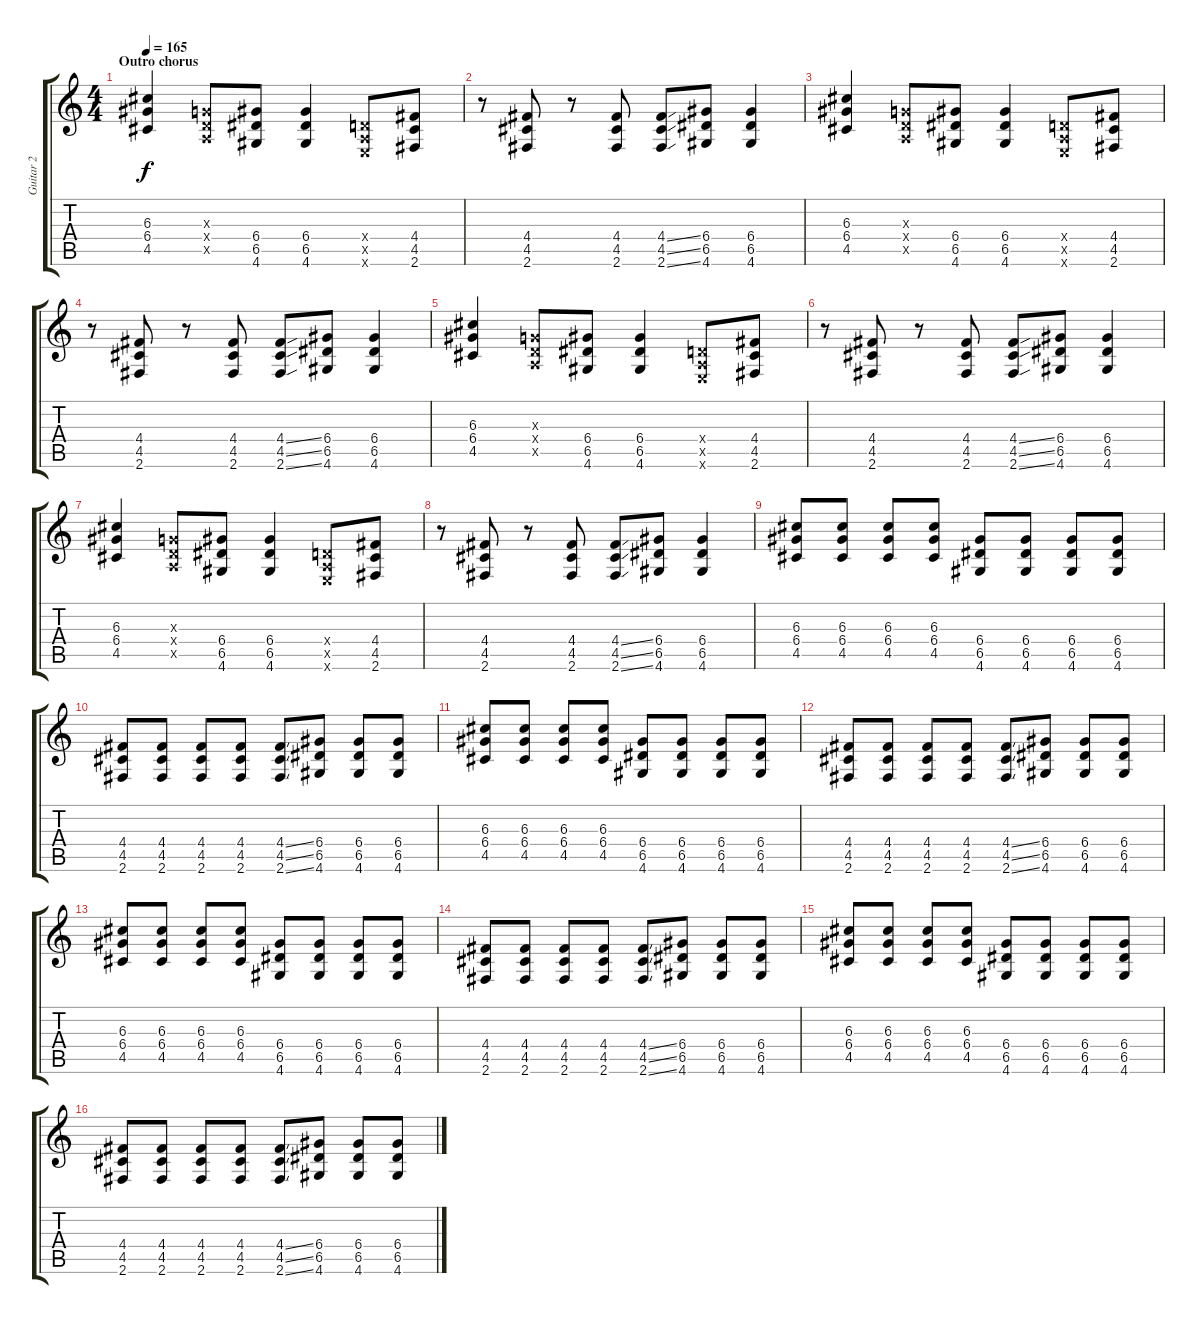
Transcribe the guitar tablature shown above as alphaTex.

\track ("Guitar 2" "Guitar 2") {instrument overdrivenguitar}
\staff {score tabs}
\tuning (E4 B3 G3 D3 A2 E2) {hide}
\ts (4 4)
\section ("" "Outro chorus")
\tempo 165
\clef g2
\ks c
(6.3 6.4 4.5).4{dy f} (0.3{x} 0.4{x} 0.5{x}).8 (6.4 6.5 4.6).8 (6.4 6.5 4.6).4 (0.4{x} 0.5{x} 0.6{x}).8 (4.4 4.5 2.6).8 |
r.8 (4.4 4.5 2.6).8 r.8 (4.4 4.5 2.6).8 (4.4{ss} 4.5{ss} 2.6{ss}).8 (6.4 6.5 4.6).8 (6.4 6.5 4.6).4 |
(6.3 6.4 4.5).4 (0.3{x} 0.4{x} 0.5{x}).8 (6.4 6.5 4.6).8 (6.4 6.5 4.6).4 (0.4{x} 0.5{x} 0.6{x}).8 (4.4 4.5 2.6).8 |
r.8 (4.4 4.5 2.6).8 r.8 (4.4 4.5 2.6).8 (4.4{ss} 4.5{ss} 2.6{ss}).8 (6.4 6.5 4.6).8 (6.4 6.5 4.6).4 |
(6.3 6.4 4.5).4 (0.3{x} 0.4{x} 0.5{x}).8 (6.4 6.5 4.6).8 (6.4 6.5 4.6).4{txt ""} (0.4{x} 0.5{x} 0.6{x}).8 (4.4 4.5 2.6).8 |
r.8 (4.4 4.5 2.6).8 r.8 (4.4 4.5 2.6).8 (4.4{ss} 4.5{ss} 2.6{ss}).8 (6.4 6.5 4.6).8 (6.4 6.5 4.6).4 |
(6.3 6.4 4.5).4 (0.3{x} 0.4{x} 0.5{x}).8 (6.4 6.5 4.6).8 (6.4 6.5 4.6).4 (0.4{x} 0.5{x} 0.6{x}).8 (4.4 4.5 2.6).8 |
r.8 (4.4 4.5 2.6).8 r.8 (4.4 4.5 2.6).8 (4.4{ss} 4.5{ss} 2.6{ss}).8 (6.4 6.5 4.6).8 (6.4 6.5 4.6).4 |
(6.3 6.4 4.5).8 (6.3 6.4 4.5).8 (6.3 6.4 4.5).8 (6.3 6.4 4.5).8 (6.4 6.5 4.6).8 (6.4 6.5 4.6).8 (6.4 6.5 4.6).8 (6.4 6.5 4.6).8 |
(4.4 4.5 2.6).8 (4.4 4.5 2.6).8 (4.4 4.5 2.6).8 (4.4 4.5 2.6).8 (4.4{ss} 4.5{ss} 2.6{ss}).8 (6.4 6.5 4.6).8 (6.4 6.5 4.6).8 (6.4 6.5 4.6).8 |
(6.3 6.4 4.5).8 (6.3 6.4 4.5).8 (6.3 6.4 4.5).8 (6.3 6.4 4.5).8 (6.4 6.5 4.6).8 (6.4 6.5 4.6).8 (6.4 6.5 4.6).8 (6.4 6.5 4.6).8 |
(4.4 4.5 2.6).8 (4.4 4.5 2.6).8 (4.4 4.5 2.6).8 (4.4 4.5 2.6).8 (4.4{ss} 4.5{ss} 2.6{ss}).8 (6.4 6.5 4.6).8 (6.4 6.5 4.6).8 (6.4 6.5 4.6).8 |
(6.3 6.4 4.5).8 (6.3 6.4 4.5).8 (6.3 6.4 4.5).8 (6.3 6.4 4.5).8 (6.4 6.5 4.6).8 (6.4 6.5 4.6).8 (6.4 6.5 4.6).8 (6.4 6.5 4.6).8 |
(4.4 4.5 2.6).8 (4.4 4.5 2.6).8 (4.4 4.5 2.6).8 (4.4 4.5 2.6).8 (4.4{ss} 4.5{ss} 2.6{ss}).8 (6.4 6.5 4.6).8 (6.4 6.5 4.6).8 (6.4 6.5 4.6).8 |
(6.3 6.4 4.5).8 (6.3 6.4 4.5).8 (6.3 6.4 4.5).8 (6.3 6.4 4.5).8 (6.4 6.5 4.6).8 (6.4 6.5 4.6).8 (6.4 6.5 4.6).8 (6.4 6.5 4.6).8 |
(4.4 4.5 2.6).8 (4.4 4.5 2.6).8 (4.4 4.5 2.6).8 (4.4 4.5 2.6).8 (4.4{ss} 4.5{ss} 2.6{ss}).8 (6.4 6.5 4.6).8 (6.4 6.5 4.6).8 (6.4 6.5 4.6).8
